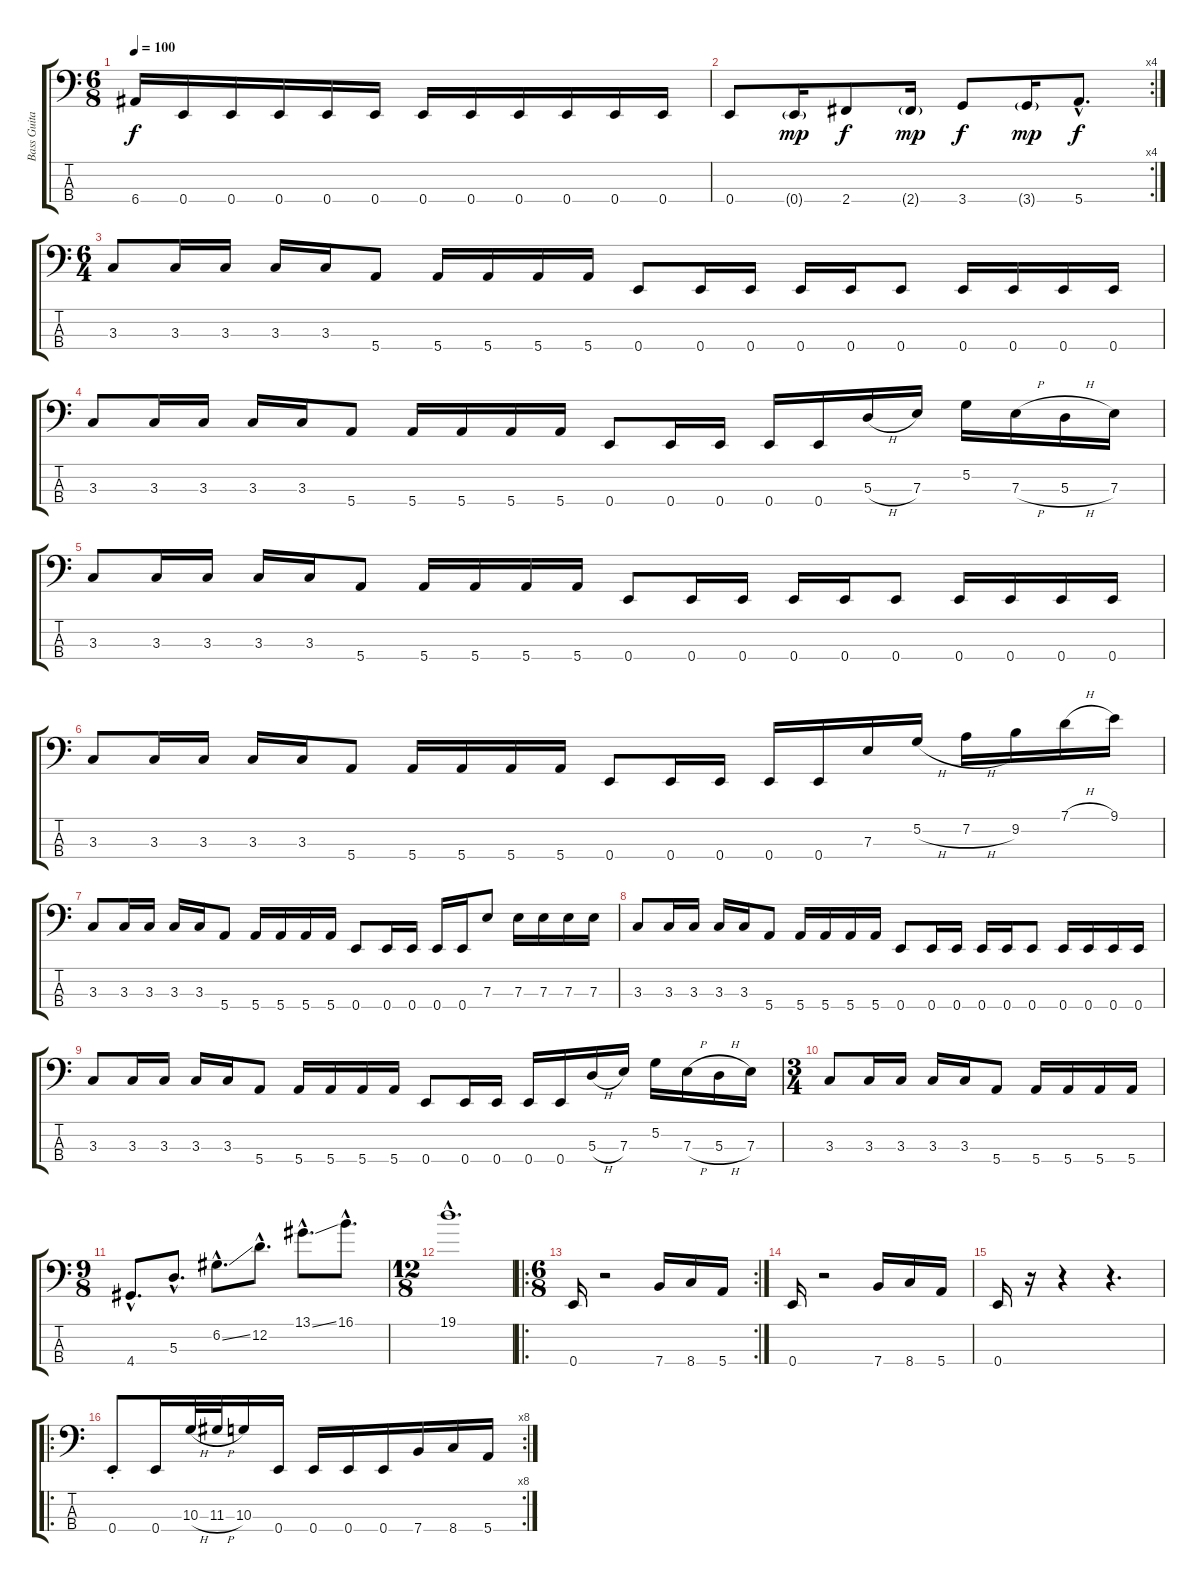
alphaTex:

\track ("Bass Guitar" "Bass Guita") {instrument electricbasspick}
\staff {score tabs}
\tuning (G2 D2 A1 E1) {hide}
\ts (6 8)
\tempo 100
\clef f4
\ks c
6.4.16{dy f} 0.4.16 0.4.16 0.4.16 0.4.16 0.4.16 0.4.16 0.4.16 0.4.16 0.4.16 0.4.16 0.4.16 |
\rc 4
0.4.8 0.4{g}.16{dy mp} 2.4.8{dy f} 2.4{g}.16{dy mp} 3.4.8{dy f} 3.4{g}.16{dy mp} 5.4{hac}.8{d dy f} |
\ts (6 4)
3.3.8 3.3.16 3.3.16 3.3.16 3.3.16 5.4.8 5.4.16 5.4.16 5.4.16 5.4.16 0.4.8 0.4.16 0.4.16 0.4.16 0.4.16 0.4.8 0.4.16 0.4.16 0.4.16 0.4.16 |
3.3.8 3.3.16 3.3.16 3.3.16 3.3.16 5.4.8 5.4.16 5.4.16 5.4.16 5.4.16 0.4.8 0.4.16 0.4.16 0.4.16 0.4.16 5.3{h}.16 7.3.16 5.2.16 7.3{h}.16 5.3{h}.16 7.3.16 |
3.3.8 3.3.16 3.3.16 3.3.16 3.3.16 5.4.8 5.4.16 5.4.16 5.4.16 5.4.16 0.4.8 0.4.16 0.4.16 0.4.16 0.4.16 0.4.8 0.4.16 0.4.16 0.4.16 0.4.16 |
3.3.8 3.3.16 3.3.16 3.3.16 3.3.16 5.4.8 5.4.16 5.4.16 5.4.16 5.4.16 0.4.8 0.4.16 0.4.16 0.4.16 0.4.16 7.3.16 5.2{h}.16 7.2{h}.16 9.2.16 7.1{h}.16 9.1.16 |
3.3.8 3.3.16 3.3.16 3.3.16 3.3.16 5.4.8 5.4.16 5.4.16 5.4.16 5.4.16 0.4.8 0.4.16 0.4.16 0.4.16 0.4.16 7.3.8 7.3.16 7.3.16 7.3.16 7.3.16 |
3.3.8 3.3.16 3.3.16 3.3.16 3.3.16 5.4.8 5.4.16 5.4.16 5.4.16 5.4.16 0.4.8 0.4.16 0.4.16 0.4.16 0.4.16 0.4.8 0.4.16 0.4.16 0.4.16 0.4.16 |
3.3.8 3.3.16 3.3.16 3.3.16 3.3.16 5.4.8 5.4.16 5.4.16 5.4.16 5.4.16 0.4.8 0.4.16 0.4.16 0.4.16 0.4.16 5.3{h}.16 7.3.16 5.2.16 7.3{h}.16 5.3{h}.16 7.3.16 |
\ts (3 4)
3.3.8 3.3.16 3.3.16 3.3.16 3.3.16 5.4.8 5.4.16 5.4.16 5.4.16 5.4.16 |
\ts (9 8)
4.4{hac}.8{d} 5.3{hac}.8{d} 6.2{ss hac}.8{d} 12.2{hac}.8{d} 13.1{ss hac}.8{d} 16.1{hac}.8{d} |
\ts (12 8)
19.1{hac}.1{d} |
\ro
\rc 2
\ts (6 8)
0.4.16 r.2 7.4.16 8.4.16 5.4.16 |
0.4.16 r.2 7.4.16 8.4.16 5.4.16 |
0.4.16 r.16 r.4 r.4{d} |
\ro
\rc 8
0.4{st}.8 0.4.16 10.3{h}.32 11.3{h}.32 10.3.16 0.4.16 0.4.16 0.4.16 0.4.16 7.4.16 8.4.16 5.4.16
